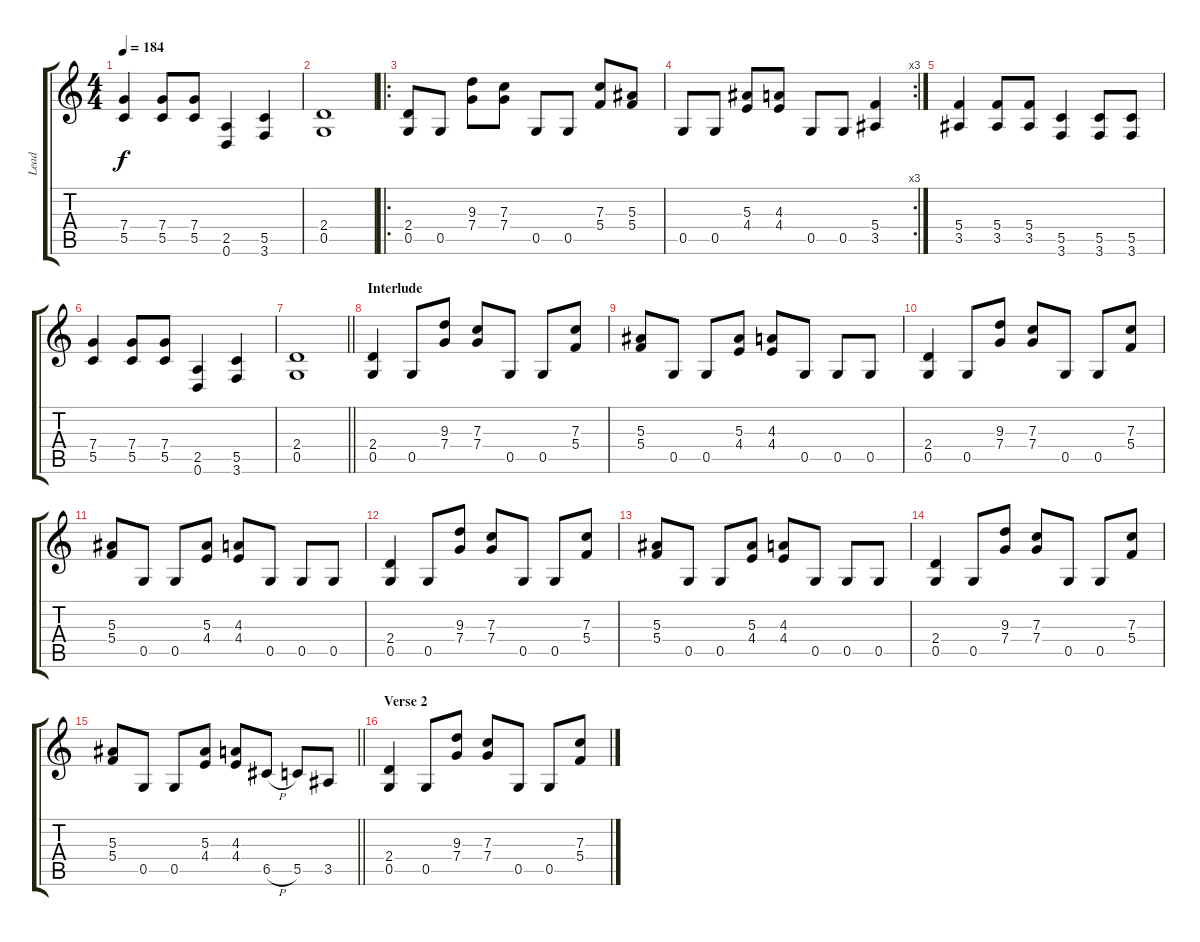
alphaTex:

\track ("Lead" "Lead") {instrument distortionguitar}
\staff {score tabs}
\tuning (D4 A3 F3 C3 G2 D2) {hide}
\ts (4 4)
\tempo 184
\clef g2
\ks c
(7.4 5.5).4{dy f} (7.4 5.5).8 (7.4 5.5).8 (2.5 0.6).4 (5.5 3.6).4 |
(2.4 0.5).1 |
\ro
(2.4 0.5).8 0.5.8 (9.3 7.4).8 (7.3 7.4).8 0.5.8 0.5.8 (7.3 5.4).8 (5.3 5.4).8 |
\rc 3
0.5.8 0.5.8 (5.3 4.4).8 (4.3 4.4).8 0.5.8 0.5.8 (5.4 3.5).4 |
(5.4 3.5).4 (5.4 3.5).8 (5.4 3.5).8 (5.5 3.6).4 (5.5 3.6).8 (5.5 3.6).8 |
(7.4 5.5).4 (7.4 5.5).8 (7.4 5.5).8 (2.5 0.6).4 (5.5 3.6).4 |
\barLineRight lightlight
(2.4 0.5).1 |
\section ("" "Interlude")
(2.4 0.5).4 0.5.8 (9.3 7.4).8 (7.3 7.4).8 0.5.8 0.5.8 (7.3 5.4).8 |
(5.3 5.4).8 0.5.8 0.5.8 (5.3 4.4).8 (4.3 4.4).8 0.5.8 0.5.8 0.5.8 |
(2.4 0.5).4 0.5.8 (9.3 7.4).8 (7.3 7.4).8 0.5.8 0.5.8 (7.3 5.4).8 |
(5.3 5.4).8 0.5.8 0.5.8 (5.3 4.4).8 (4.3 4.4).8 0.5.8 0.5.8 0.5.8 |
(2.4 0.5).4 0.5.8 (9.3 7.4).8 (7.3 7.4).8 0.5.8 0.5.8 (7.3 5.4).8 |
(5.3 5.4).8 0.5.8 0.5.8 (5.3 4.4).8 (4.3 4.4).8 0.5.8 0.5.8 0.5.8 |
(2.4 0.5).4 0.5.8 (9.3 7.4).8 (7.3 7.4).8 0.5.8 0.5.8 (7.3 5.4).8 |
\barLineRight lightlight
(5.3 5.4).8 0.5.8 0.5.8 (5.3 4.4).8 (4.3 4.4).8 6.5{h}.8 5.5.8 3.5.8 |
\section ("" "Verse 2")
(2.4 0.5).4 0.5.8 (9.3 7.4).8 (7.3 7.4).8 0.5.8 0.5.8 (7.3 5.4).8
